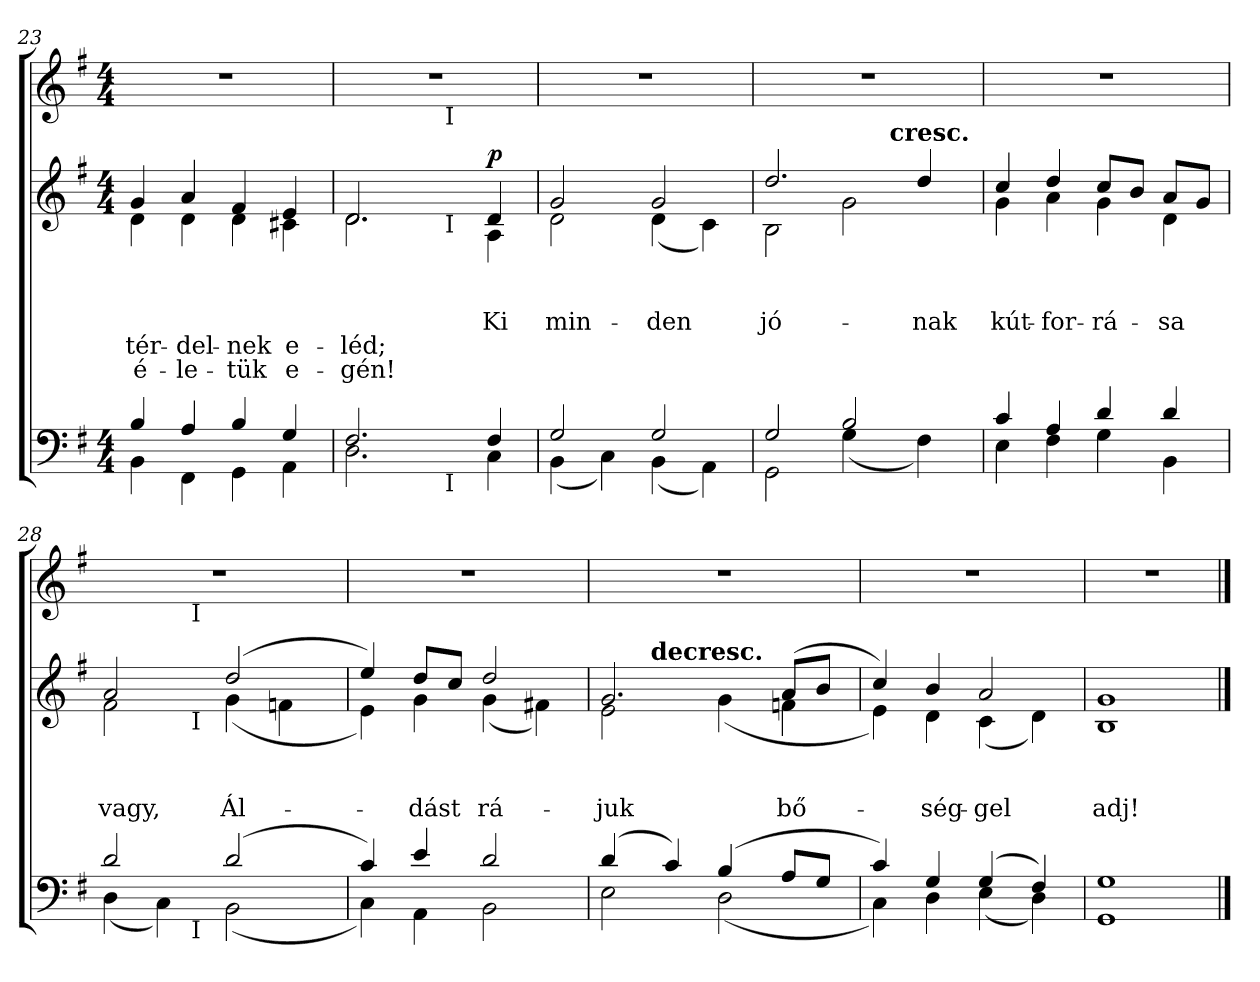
**kern	**kern	**text	**text	**text	**text	**text	**dynam	**kern
*part3	*part2	*part2	*part2	*part2	*part2	*part2	*part2	*part1
*staff3	*staff2	*staff2	*staff2	*staff2	*staff2	*staff2	*staff2	*staff1
!!LO:LB:g=z
*clefF4	*clefG2	*	*	*	*	*	*	*clefG2
*k[f#]	*k[f#]	*	*	*	*	*	*	*k[f#]
*e:	*e:	*	*	*	*	*	*	*e:
*M4/4	*M4/4	*	*	*	*	*	*	*M4/4
=23	=23	=23	=23	=23	=23	=23	=23	=23
*^	*	*	*	*	*	*	*	*
!	!	!	!	!	!	!LO:LY:b	!LO:LY:b	!	!
*	*	*^	*	*	*	*	*	*	*
4B/	4BB\	4g/	4d\	.	.	.	tér-	é-	.	1r
!	!	!	!	!	!	!	!LO:LY:b	!LO:LY:b	!	!
4A/	4FF#\	4a/	4d\	.	.	.	-del-	-le-	.	.
!	!	!	!	!	!	!	!LO:LY:b	!LO:LY:b	!	!
4B/	4GG\	4f#/	4d\	.	.	.	-nek	-tük	.	.
!	!	!	!	!	!	!	!LO:LY:b	!LO:LY:b	!	!
4G/	4AA\	4e/	4c#X\	.	.	.	e-	e-	.	.
*	*	*v	*v	*	*	*	*	*	*	*
=24	=24	=24	=24	=24	=24	=24	=24	=24	=24
*	*	*^	*	*	*	*	*	*	*
!	!	!	!	!	!	!	!LO:LY:b	!LO:LY:b	!	!
*	*^	*	*^	*	*	*	*	*	*	*^
2.F#/	2.D\	2ryy	2.d/	2.d\	2ryy	.	.	.	-léd;	-gén!	.	1r	2ryy
.	.	16ryy	.	.	16ryy	.	.	.	.	.	.	.	16ryy
!	!	!	!	!	!	!	!	!	!	!	!	!	!LO:TX:b:t=I
!	!	!	!	!	!LO:TX:b:t=I	!	!	!	!	!	!	!	!
!	!	!LO:TX:b:t=I	!	!	!	!	!	!	!	!	!	!	!
.	.	4..ryy	.	.	4..ryy	.	.	.	.	.	.	.	4..ryy
!	!	!	!	!	!	!	!	!LO:LY:b	!	!	!LO:DY:a	!	!
4F#/	4C\	.	4d/	4A\	.	.	.	Ki	.	.	p	.	.
*	*v	*v	*	*	*	*	*	*	*	*	*	*v	*v
*	*	*v	*v	*v	*	*	*	*	*	*	*
=25	=25	=25	=25	=25	=25	=25	=25	=25	=25
*	*^	*^	*	*	*	*	*	*	*^
*	*	*	*	*^	*	*	*	*	*	*	*	*
!	!	!	!	!	!	!	!	!LO:LY:b	!	!	!	!	!
*	*v	*v	*	*	*	*	*	*	*	*	*	*v	*v
*	*	*	*v	*v	*	*	*	*	*	*	*
2G/	(<4BB\	2g/	2d\	.	.	min-	.	.	.	1r
.	4C\)	.	.	.	.	.	.	.	.	.
!	!	!	!	!	!	!LO:LY:b	!	!	!	!
2G/	(<4BB\	2g/	(<4d\	.	.	-den	.	.	.	.
.	4AA\)	.	4c\)	.	.	.	.	.	.	.
*	*	*v	*v	*	*	*	*	*	*	*
=26	=26	=26	=26	=26	=26	=26	=26	=26	=26
*	*	*^	*	*	*	*	*	*	*
!	!	!	!	!	!	!LO:LY:b	!	!	!	!
*	*	*	*^	*	*	*	*	*	*	*
2G/	2GG\	2.dd/	2B\	2ryy	.	.	jó-	.	.	.	1r
2B/	(<4G\	.	2g\	8ryy	.	.	.	.	.	.	.
.	.	.	.	32ryy	.	.	.	.	.	.	.
!	!	!	!	!LO:TX:a:B:t=cresc.	!	!	!	!	!	!	!
.	.	.	.	4ryy	.	.	.	.	.	.	.
!	!	!	!	!	!	!	!LO:LY:b	!	!	!	!
.	4F#\)	4dd/	.	.	.	.	-nak	.	.	.	.
.	.	.	.	16.ryy	.	.	.	.	.	.	.
*	*	*v	*v	*v	*	*	*	*	*	*	*
=27	=27	=27	=27	=27	=27	=27	=27	=27	=27
*	*	*^	*	*	*	*	*	*	*
*	*	*	*^	*	*	*	*	*	*	*
!	!	!	!	!	!	!	!LO:LY:b	!	!	!	!
*	*	*	*v	*v	*	*	*	*	*	*	*
4c/	4E\	4cc/	4g\	.	.	kút-	.	.	.	1r
!	!	!	!	!	!	!LO:LY:b	!	!	!	!
4A/	4F#\	4dd/	4a\	.	.	-for-	.	.	.	.
!	!	!	!	!	!	!LO:LY:b	!	!	!	!
4d/	4G\	8cc/L	4g\	.	.	-rá-	.	.	.	.
.	.	8b/J	.	.	.	.	.	.	.	.
!	!	!	!	!	!	!LO:LY:b	!	!	!	!
4d/	4BB\	8a/L	4d\	.	.	-sa	.	.	.	.
.	.	8g/J	.	.	.	.	.	.	.	.
*	*	*v	*v	*	*	*	*	*	*	*
!!LO:LB:g=z
=28	=28	=28	=28	=28	=28	=28	=28	=28	=28
!	!	!	!	!	!LO:LY:b	!	!	!	!
*	*^	*^	*	*	*	*	*	*	*^
*	*	*	*	*^	*	*	*	*	*	*	*	*
2d/	(<4D\	4.ryy	2a/	2f#\	4.ryy	.	.	vagy,	.	.	.	1r	4.ryy
.	4C\)	.	.	.	.	.	.	.	.	.	.	.	.
!	!	!	!	!	!	!	!	!	!	!	!	!	!LO:TX:b:t=I
!	!	!	!	!	!LO:TX:b:t=I	!	!	!	!	!	!	!	!
!	!	!LO:TX:b:t=I	!	!	!	!	!	!	!	!	!	!	!
.	.	2ryy	.	.	2ryy	.	.	.	.	.	.	.	2ryy
!	!	!	!	!	!	!	!	!LO:LY:b	!	!	!	!	!
(2d/	(<2BB\	.	(2dd/	(<4g\	.	.	.	Ál-	.	.	.	.	.
.	.	.	.	4fn\	.	.	.	.	.	.	.	.	.
.	.	8ryy	.	.	8ryy	.	.	.	.	.	.	.	8ryy
*	*v	*v	*	*	*	*	*	*	*	*	*	*v	*v
*	*	*	*v	*v	*	*	*	*	*	*	*
=29	=29	=29	=29	=29	=29	=29	=29	=29	=29	=29
4c/)	4C\)	4ee/)	4e\)	.	.	.	.	.	.	1r
!	!	!	!	!	!	!LO:LY:b	!	!	!	!
4e/	4AA\	8dd/L	4g\	.	.	-dást	.	.	.	.
.	.	8cc/J	.	.	.	.	.	.	.	.
!	!	!	!	!	!	!LO:LY:b	!	!	!	!
2d/	2BB\	2dd/	(<4g\	.	.	rá-	.	.	.	.
.	.	.	4f#X\)	.	.	.	.	.	.	.
*	*	*v	*v	*	*	*	*	*	*	*
=30	=30	=30	=30	=30	=30	=30	=30	=30	=30
*	*	*^	*	*	*	*	*	*	*
!	!	!	!	!	!	!LO:LY:b	!	!	!	!
*	*	*	*^	*	*	*	*	*	*	*
(>4d/	2E\	2.g/	2e\	8..ryy	.	.	-juk	.	.	.	1r
!	!	!	!	!LO:TX:a:B:t=decresc.	!	!	!	!	!	!	!
.	.	.	.	2ryy	.	.	.	.	.	.	.
4c/)	.	.	.	.	.	.	.	.	.	.	.
(4B/	(<2D\	.	(<4g\	.	.	.	.	.	.	.	.
.	.	.	.	4ryy	.	.	.	.	.	.	.
!	!	!	!	!	!	!	!LO:LY:b	!	!	!	!
8A/L	.	(>8a/L	4fn\	.	.	.	bő-	.	.	.	.
8G/J	.	8b/J	.	.	.	.	.	.	.	.	.
.	.	.	.	32ryy	.	.	.	.	.	.	.
*	*	*	*v	*v	*	*	*	*	*	*	*
=31	=31	=31	=31	=31	=31	=31	=31	=31	=31	=31
4c/)	4C\)	4cc/)	4e\)	.	.	.	.	.	.	1r
!	!	!	!	!	!	!LO:LY:b	!	!	!	!
4G/	4D\	4b/	4d\	.	.	-ség-	.	.	.	.
!	!	!	!	!	!	!LO:LY:b	!	!	!	!
(>4G/	(<4E\	2a/	(<4c\	.	.	-gel	.	.	.	.
4F#/)	4D\)	.	4d\)	.	.	.	.	.	.	.
=32	=32	=32	=32	=32	=32	=32	=32	=32	=32	=32
!	!	!	!	!	!	!LO:LY:b	!	!	!	!
1G	1GG	1g	1B	.	.	adj!	.	.	.	1r
*v	*v	*	*	*	*	*	*	*	*	*
*	*v	*v	*	*	*	*	*	*	*
==	==	==	==	==	==	==	==	==
*-	*-	*-	*-	*-	*-	*-	*-	*-
